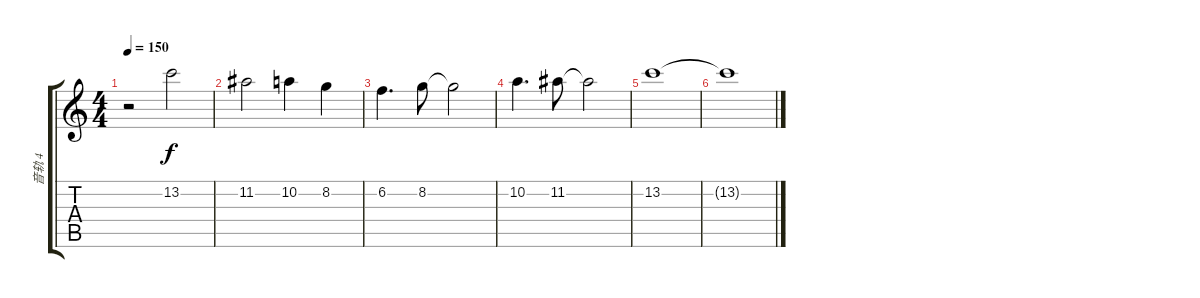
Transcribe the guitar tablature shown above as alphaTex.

\track ("音轨 4" "音轨 4") {instrument distortionguitar}
\staff {score tabs}
\tuning (E4 B3 G3 D3 A2 E2) {hide}
\ts (4 4)
\tempo 150
\clef g2
\ks c
r.2{dy f} 13.2.2 |
11.2.2 10.2.4 8.2.4 |
6.2.4{d} 8.2.8 8.2{t}.2 |
10.2.4{d} 11.2.8 11.2{t}.2 |
13.2.1 |
13.2{t}.1
